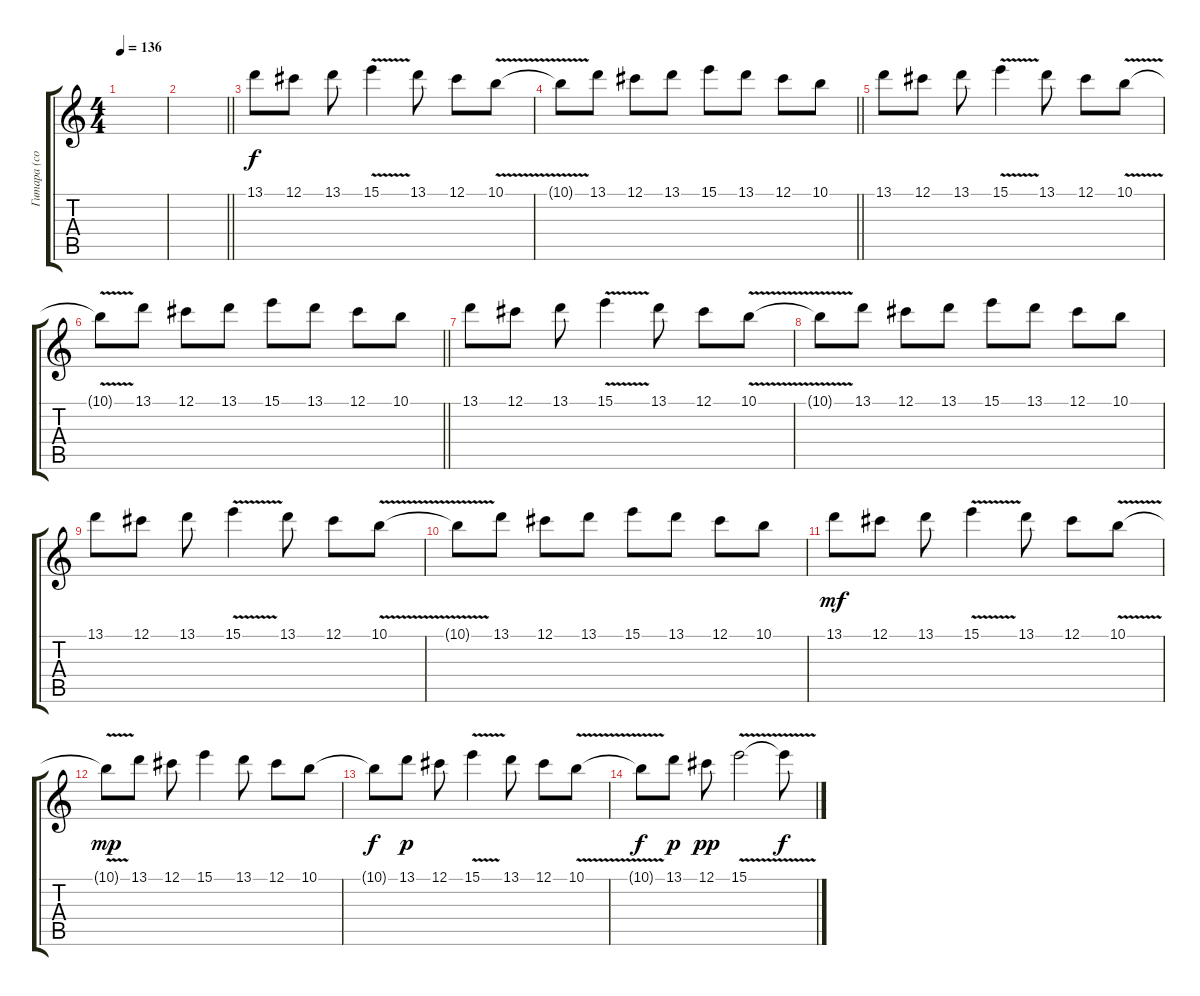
\track ("Гитара (соло 2)" "Гитара (со") {instrument overdrivenguitar}
\staff {score tabs}
\tuning (Db4 Ab3 E3 B2 Gb2 B1) {hide}
\ts (4 4)
\tempo 136
\clef g2
\ks c
|
\barLineRight lightlight
|
13.1.8 12.1.8 13.1.8 15.1{v}.4 13.1.8 12.1.8 10.1{v}.8 |
\barLineRight lightlight
10.1{t}.8 13.1.8 12.1.8 13.1.8 15.1.8 13.1.8 12.1.8 10.1.8 |
13.1.8 12.1.8 13.1.8 15.1{v}.4 13.1.8 12.1.8 10.1{v}.8 |
\barLineRight lightlight
10.1{t}.8 13.1.8 12.1.8 13.1.8 15.1.8 13.1.8 12.1.8 10.1.8 |
13.1.8 12.1.8 13.1.8 15.1{v}.4 13.1.8 12.1.8 10.1{v}.8 |
10.1{t}.8 13.1.8 12.1.8 13.1.8 15.1.8 13.1.8 12.1.8 10.1.8 |
13.1.8 12.1.8 13.1.8 15.1{v}.4 13.1.8 12.1.8 10.1{v}.8 |
10.1{t}.8 13.1.8 12.1.8 13.1.8 15.1.8 13.1.8 12.1.8 10.1.8 |
13.1.8{dy mf} 12.1.8 13.1.8 15.1{v}.4 13.1.8 12.1.8 10.1{v}.8 |
10.1{t}.8{dy mp} 13.1.8 12.1.8 15.1.4 13.1.8 12.1.8 10.1.8 |
10.1{t}.8{dy f} 13.1.8{dy p} 12.1.8 15.1{v}.4 13.1.8 12.1.8 10.1{v}.8 |
10.1{t}.8{dy f} 13.1.8{dy p} 12.1.8{dy pp} 15.1{v}.2 15.1{t}.8{dy f}
